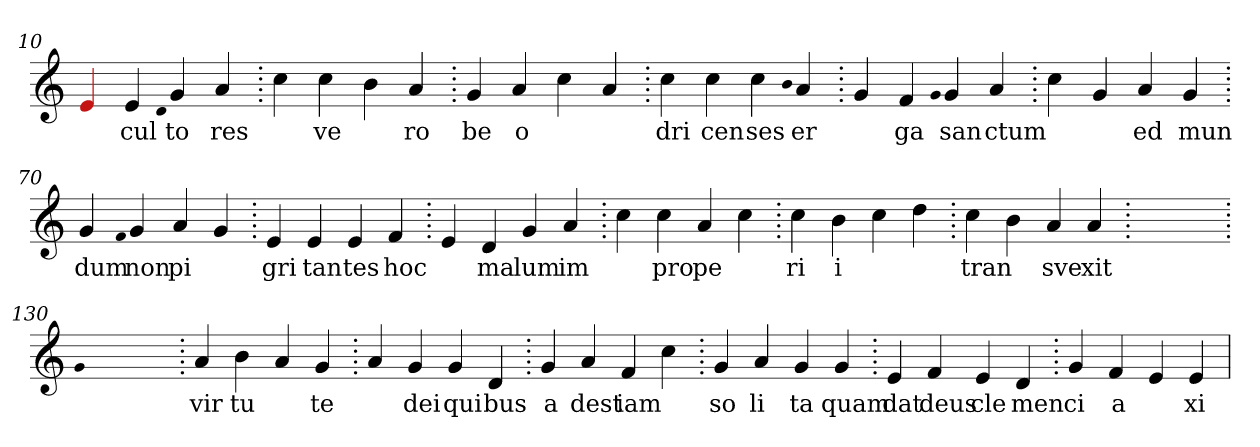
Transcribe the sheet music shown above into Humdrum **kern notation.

**kern	**text
*part1	*part1
*staff1	*staff1
*clefG2	*
=10.	=10.
4Re	.
4e	cul
qqd	.
4g	to
4a	res
=20.	=20.
4cc	.
4cc	ve
4b	.
4a	ro
=30.	=30.
4g	be
4a	o
4cc	.
4a	.
=40.	=40.
4cc	dri
4cc	cen
4cc	ses
qqb	.
4a	er
=50.	=50.
4g	.
4f	ga
qqg	.
4g	san
4a	ctum
=60.	=60.
4cc	.
4g	.
4a	ed
4g	mun
=70.	=70.
4g	dum
qqf	.
4g	non
4a	pi
4g	.
=80.	=80.
4e	gri
4e	tan
4e	tes
4f	hoc
=90.	=90.
4e	.
4d	ma
4g	lum
4a	im
=100.	=100.
4cc	.
4cc	pro
4a	pe
4cc	.
=110.	=110.
4cc	ri
4b	i
4cc	.
4dd	.
=120.	=120.
4cc	tran
4b	.
4a	sve
4a	xit
=130.	=130.
1ryy	.
=130.	=130.
qqg	.
1ryy	.
=130.	=130.
4a	vir
4b	tu
4a	.
4g	te
=140.	=140.
4a	.
4g	dei
4g	qui
4d	bus
=150.	=150.
4g	a
4a	dest
4f	iam
4cc	.
=160.	=160.
4g	so
4a	li
4g	ta
4g	quam
=170.	=170.
4e	dat
4f	deus
4e	cle
4d	men
=180.	=180.
4g	ci
4f	a
4e	.
4e	xi
=	=
*-	*-
